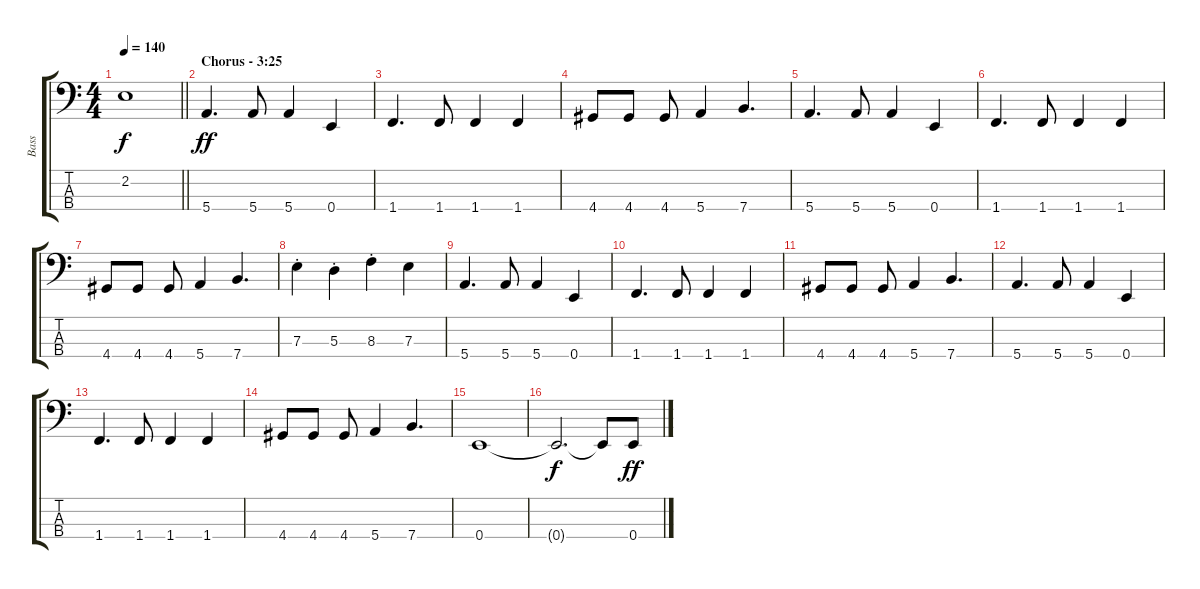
\track ("Bass" "Bass") {instrument electricbassfinger}
\staff {score tabs}
\tuning (G2 D2 A1 E1) {hide}
\ts (4 4)
\tempo 140
\clef f4
\barLineRight lightlight
\ks c
2.2.1{dy f} |
\section ("" "Chorus - 3:25")
5.4.4{d dy ff} 5.4.8 5.4.4 0.4.4 |
1.4.4{d} 1.4.8 1.4.4 1.4.4 |
4.4.8 4.4.8 4.4.8 5.4.4 7.4.4{d} |
5.4.4{d} 5.4.8 5.4.4 0.4.4 |
1.4.4{d} 1.4.8 1.4.4 1.4.4 |
4.4.8 4.4.8 4.4.8 5.4.4 7.4.4{d} |
7.3{st}.4 5.3{st}.4 8.3{st}.4 7.3.4 |
5.4.4{d} 5.4.8 5.4.4 0.4.4 |
1.4.4{d} 1.4.8 1.4.4 1.4.4 |
4.4.8 4.4.8 4.4.8 5.4.4 7.4.4{d} |
5.4.4{d} 5.4.8 5.4.4 0.4.4 |
1.4.4{d} 1.4.8 1.4.4 1.4.4 |
4.4.8 4.4.8 4.4.8 5.4.4 7.4.4{d} |
0.4.1 |
0.4{t}.2{d dy f} 0.4{t}.8 0.4.8{dy ff}
